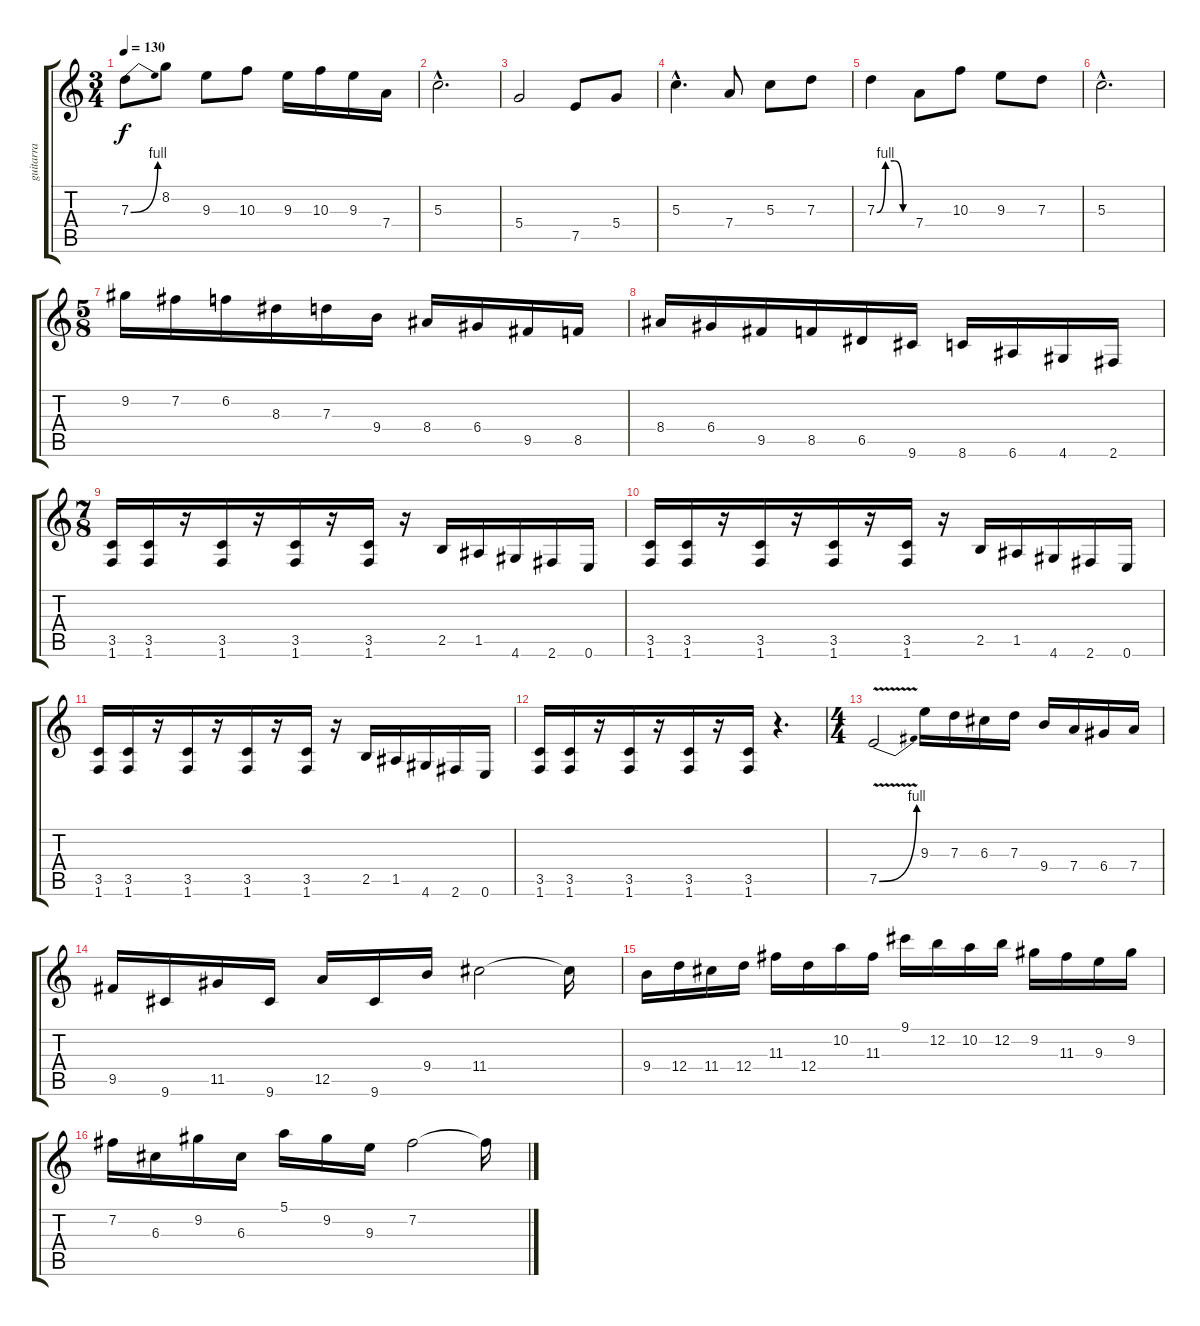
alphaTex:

\track ("guitarra" "guitarra") {instrument distortionguitar}
\staff {score tabs}
\tuning (E4 B3 G3 D3 A2 E2) {hide}
\ts (3 4)
\tempo 130
\clef g2
\ks c
7.3{be (bend 0 0 60 4)}.8{dy f} 8.2.8 9.3.8 10.3.8 9.3.16 10.3.16 9.3.16 7.4.16 |
5.3{hac}.2{d} |
5.4.2 7.5.8 5.4.8 |
5.3{hac}.4{d} 7.4.8 5.3.8 7.3.8 |
7.3{be (custom 0 0 15 4 30 4 45 0 60 0)}.4 7.4.8 10.3.8 9.3.8 7.3.8 |
5.3{hac}.2{d} |
\ts (5 8)
9.2.16 7.2.16 6.2.16 8.3.16 7.3.16 9.4.16 8.4.16 6.4.16 9.5.16 8.5.16 |
8.4.16 6.4.16 9.5.16 8.5.16 6.5.16 9.6.16 8.6.16 6.6.16 4.6.16 2.6.16 |
\ts (7 8)
(3.5 1.6).16 (3.5 1.6).16 r.16 (3.5 1.6).16 r.16 (3.5 1.6).16 r.16 (3.5 1.6).16 r.16 2.5.16 1.5.16 4.6.16 2.6.16 0.6.16 |
(3.5 1.6).16 (3.5 1.6).16 r.16 (3.5 1.6).16 r.16 (3.5 1.6).16 r.16 (3.5 1.6).16 r.16 2.5.16 1.5.16 4.6.16 2.6.16 0.6.16 |
(3.5 1.6).16 (3.5 1.6).16 r.16 (3.5 1.6).16 r.16 (3.5 1.6).16 r.16 (3.5 1.6).16 r.16 2.5.16 1.5.16 4.6.16 2.6.16 0.6.16 |
(3.5 1.6).16 (3.5 1.6).16 r.16 (3.5 1.6).16 r.16 (3.5 1.6).16 r.16 (3.5 1.6).16 r.4{d} |
\ts (4 4)
7.5{be (bend 0 0 60 4) v}.2{volume 16 instrument guitarharmonics} 9.3.16{volume 15 instrument distortionguitar} 7.3.16 6.3.16 7.3.16 9.4.16 7.4.16 6.4.16 7.4.16 |
9.5.16 9.6.16 11.5.16 9.6.16 12.5.16 9.6.16 9.4.16 11.4.2 11.4{t}.16 |
9.4.16 12.4.16 11.4.16 12.4.16 11.3.16 12.4.16 10.2.16 11.3.16 9.1.16 12.2.16 10.2.16 12.2.16 9.2.16 11.3.16 9.3.16 9.2.16 |
7.2.16 6.3.16 9.2.16 6.3.16 5.1.16 9.2.16 9.3.16 7.2.2 7.2{t}.16
